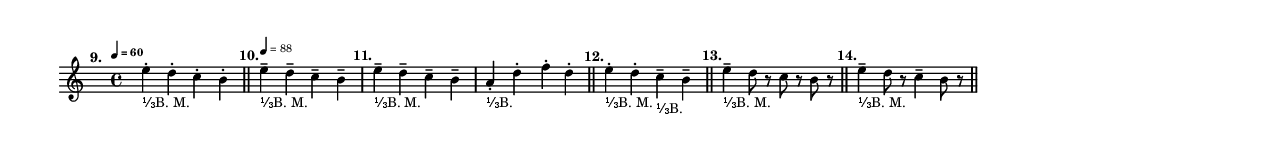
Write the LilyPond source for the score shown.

\version "2.24.1"
\language "english"
\paper {
    #(set-paper-size "letter")
}

\layout {
    #(layout-set-staff-size 12)
    indent = #0
}

\score {
    \layout {
        \context {
            \Score
            \omit BarNumber
        }
    }
    \relative {
        \time 4/4
        \tempo \markup \tiny \concat { \note {4} #1 " = 60" }
        e''4 -. 
        ^\markup \translate #'(-5 . 0) \bold "9."
        _"⅓B. M."
        d4 -. c4 -. b -.
        \bar "||"
        | e4 --
        ^\markup \translate #'(-2 . 0) \bold "10."
        ^\markup \tiny \concat { \note {4} #1 " = 88" }
        _"⅓B. M."
        d4 -- c4 -- b4 --
        | e4 --
        ^\markup \translate #'(-2 . 0) \bold "11."
        _"⅓B. M."
        d4 -- c4 -- b4 --
        | a4 -. _"⅓B." d4 -. f4 -. d4 -.
        \bar "||"
        | e4 -. 
        ^\markup \translate #'(-2 . 0) \bold "12."
        _"⅓B. M."
        d4 -. c4 -- _"⅓B." b4 --
        \bar "||"
        | e4 -- 
        ^\markup \translate #'(-2 . 0) \bold "13."
        _"⅓B. M."
        d8 r8 c8 r8 b8 r8
        \bar "||"
        | e4 --
        ^\markup \translate #'(-2 . 0) \bold "14."
        _"⅓B. M."
        d8 r8 c4 -- b8 r8
        \bar "||"
    }
}
